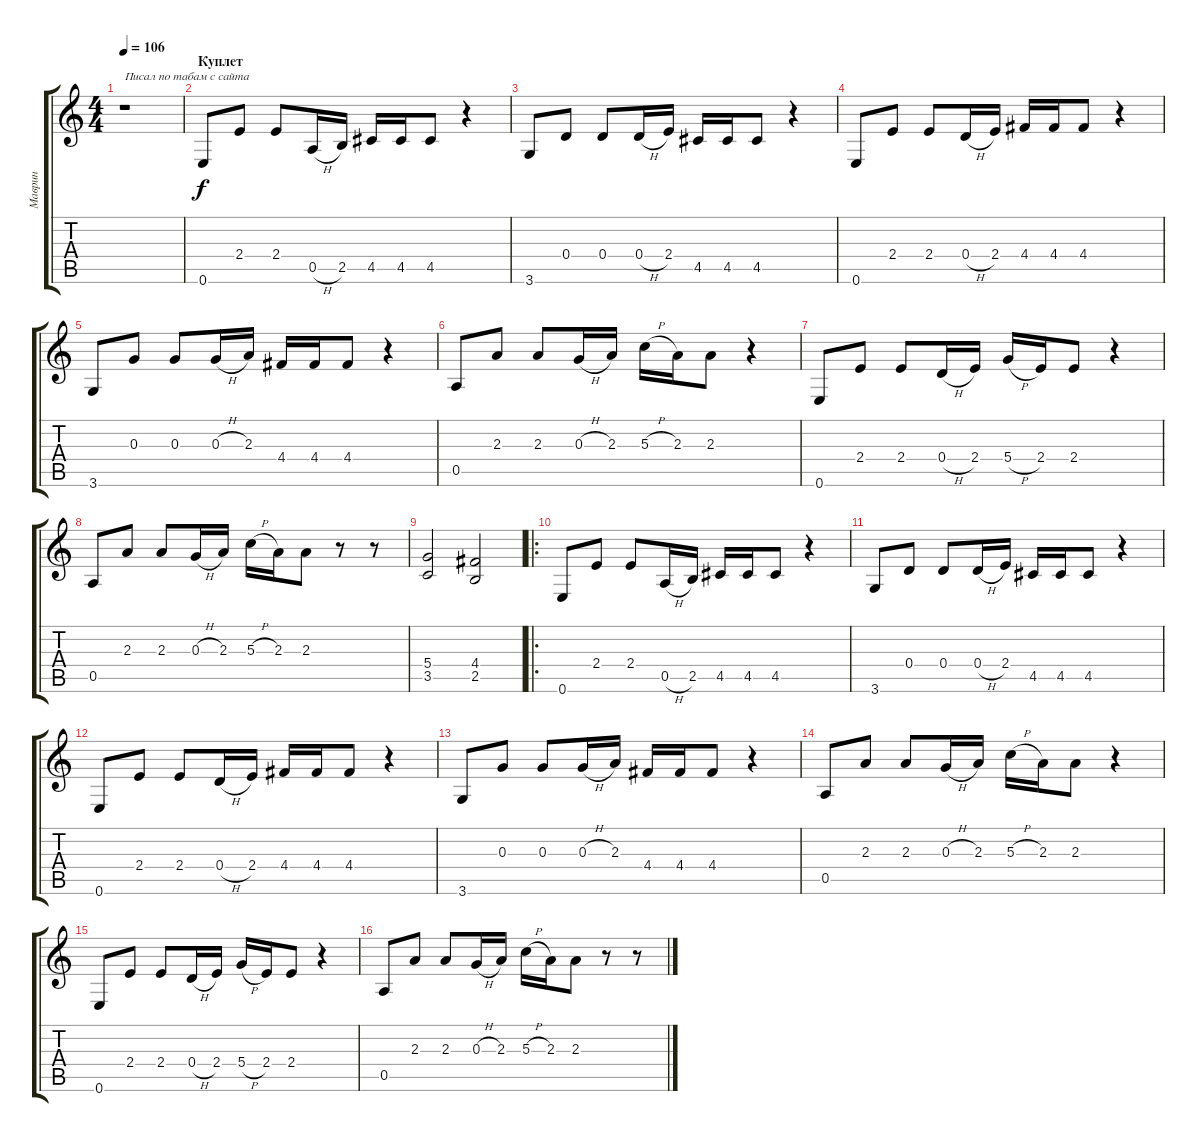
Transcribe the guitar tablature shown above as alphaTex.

\track ("Маврин" "Маврин") {instrument distortionguitar}
\staff {score tabs}
\tuning (E4 B3 G3 D3 A2 E2) {hide}
\ts (4 4)
\tempo 106
\clef g2
\ks c
r.1{txt "Писал по табам с сайта" dy f instrument distortionguitar} |
\section ("" "Куплет")
0.6.8 2.4.8 2.4.8 0.5{h}.16 2.5.16 4.5.16 4.5.16 4.5.8 r.4 |
3.6.8 0.4.8 0.4.8 0.4{h}.16 2.4.16 4.5.16 4.5.16 4.5.8 r.4 |
0.6.8 2.4.8 2.4.8 0.4{h}.16 2.4.16 4.4.16 4.4.16 4.4.8 r.4 |
3.6.8 0.3.8 0.3.8 0.3{h}.16 2.3.16 4.4.16 4.4.16 4.4.8 r.4 |
0.5.8 2.3.8 2.3.8 0.3{h}.16 2.3.16 5.3{h}.16 2.3.16 2.3.8 r.4 |
0.6.8 2.4.8 2.4.8 0.4{h}.16 2.4.16 5.4{h}.16 2.4.16 2.4.8 r.4 |
0.5.8 2.3.8 2.3.8 0.3{h}.16 2.3.16 5.3{h}.16 2.3.16 2.3.8 r.8 r.8 |
(5.4 3.5).2 (4.4 2.5).2 |
\ro
0.6.8 2.4.8 2.4.8 0.5{h}.16 2.5.16 4.5.16 4.5.16 4.5.8 r.4 |
3.6.8 0.4.8 0.4.8 0.4{h}.16 2.4.16 4.5.16 4.5.16 4.5.8 r.4 |
0.6.8 2.4.8 2.4.8 0.4{h}.16 2.4.16 4.4.16 4.4.16 4.4.8 r.4 |
3.6.8 0.3.8 0.3.8 0.3{h}.16 2.3.16 4.4.16 4.4.16 4.4.8 r.4 |
0.5.8 2.3.8 2.3.8 0.3{h}.16 2.3.16 5.3{h}.16 2.3.16 2.3.8 r.4 |
0.6.8 2.4.8 2.4.8 0.4{h}.16 2.4.16 5.4{h}.16 2.4.16 2.4.8 r.4 |
0.5.8 2.3.8 2.3.8 0.3{h}.16 2.3.16 5.3{h}.16 2.3.16 2.3.8 r.8 r.8
